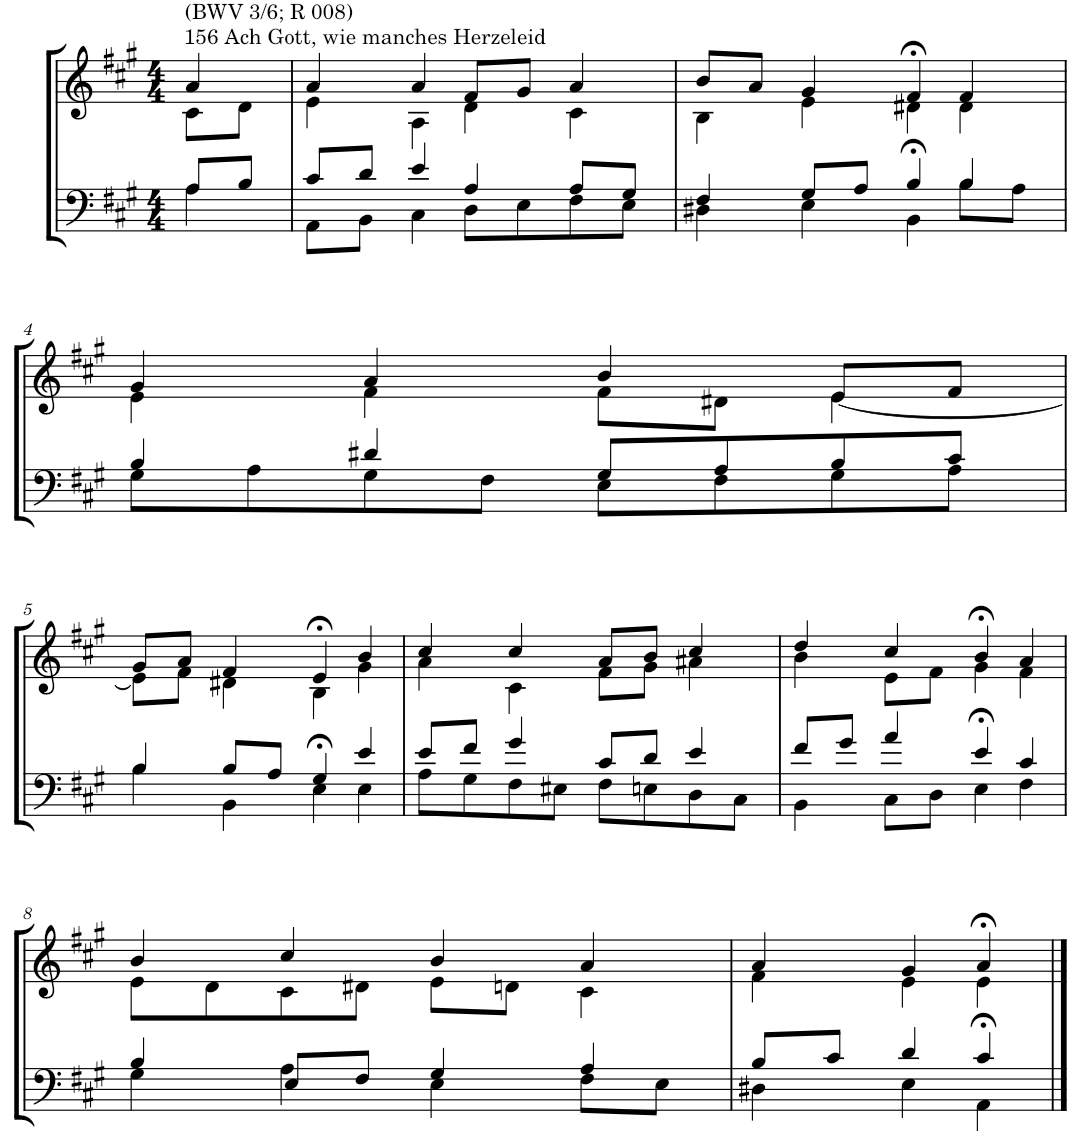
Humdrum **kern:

**kern	**kern
*part2	*part1
*staff2	*staff1
*I"Tenor/Baß	*I"Sopran/Alt
*clefF4	*clefG2
*k[f#c#g#]	*k[f#c#g#]
*M4/4	*M4/4
=1	=1
*^	*^
!	!	!LO:TX:a:t=156 Ach Gott, wie manches Herzeleid	!
!	!	!LO:TX:a:t=(BWV 3/6; R 008)	!
8A/L	4A\	4a/	8c#\L
8B/J	.	.	8d\J
=2	=2	=2	=2
8c#/L	8AA\L	4a/	4e\
8d/J	8BB\J	.	.
4e/	4C#\	4a/	4A\
4A/	8D\L	8f#/L	4d\
.	8E\	8g#/J	.
8A/L	8F#\	4a/	4c#\
8G#/J	8E\J	.	.
=3	=3	=3	=3
4F#/	4D#X\	8b/L	4B\
.	.	8a/J	.
8G#/L	4E\	4g#/	4e\
8A/J	.	.	.
4B/	4BB>\	4f#>/	4d#X\
4B/	8B\L	4f#/	4d#\
.	8A\J	.	.
!!LO:LB:g=z	!!
=4	=4	=4	=4
4B/	8G#\L	4g#/	4e\
.	8A\	.	.
4d#X/	8G#\	4a/	4f#\
.	8F#\J	.	.
8G#/L	8E\L	4b/	8f#\L
8A/	8F#\	.	8d#X\J
8B/	8G#\	8e/L	[4e\
8c#/J	8A\J	8f#/J	.
!!LO:LB:g=z	!!
=5	=5	=5	=5
4B/	4B\	8g#/L	8e\L]
.	.	8a/J	8f#\J
8B/L	4BB\	4f#/	4d#X\
8A/J	.	.	.
4G#/	4E>\	4e>/	4B\
4e/	4E\	4b/	4g#\
=6	=6	=6	=6
8e/L	8A\L	4cc#/	4a\
8f#/J	8G#\	.	.
4g#/	8F#\	4cc#/	4c#\
.	8E#X\J	.	.
8c#/L	8F#\L	8a/L	8f#\L
8d/J	8En\	8b/J	8g#\J
4e/	8D\	4cc#/	4a#X\
.	8C#\J	.	.
=7	=7	=7	=7
8f#/L	4BB\	4dd/	4b\
8g#/J	.	.	.
4a/	8C#\L	4cc#/	8e\L
.	8D\J	.	8f#\J
4e/	4E>\	4b>/	4g#\
4c#/	4F#\	4a/	4f#\
!!LO:LB:g=z	!!
=8	=8	=8	=8
4B/	4G#\	4b/	8e\L
.	.	.	8d\
8E/L	4A\	4cc#/	8c#\
8F#/J	.	.	8d#X\J
4G#/	4E\	4b/	8e\L
.	.	.	8dn\J
4A/	8F#\L	4a/	4c#\
.	8E\J	.	.
=9	=9	=9	=9
8B/L	4D#X\	4a/	4f#\
8c#/J	.	.	.
4d/	4E\	4g#/	4e\
4c#/	4AA>\	4a>/	4e\
*v	*v	*	*
*	*v	*v
==	==
*-	*-
